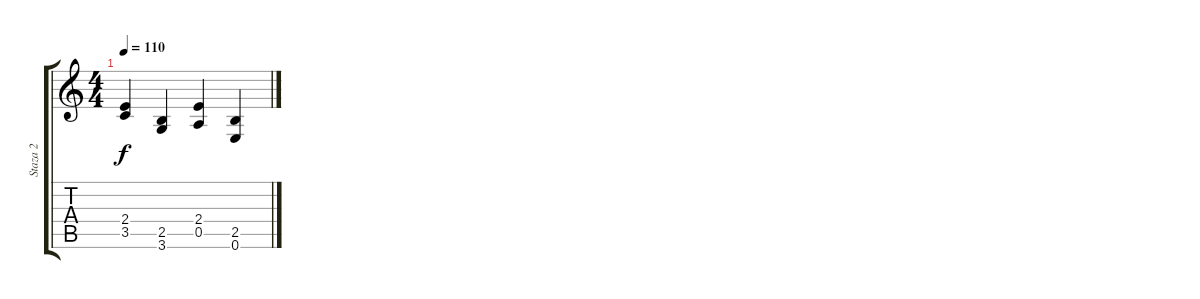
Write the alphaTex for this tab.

\track ("Staza 2" "Staza 2") {instrument distortionguitar}
\staff {score tabs}
\tuning (E4 B3 G3 D3 A2 E2) {hide}
\ts (4 4)
\tempo 110
\clef g2
\ks c
(2.4 3.5).4{dy f} (2.5 3.6).4 (2.4 0.5).4 (2.5 0.6).4
